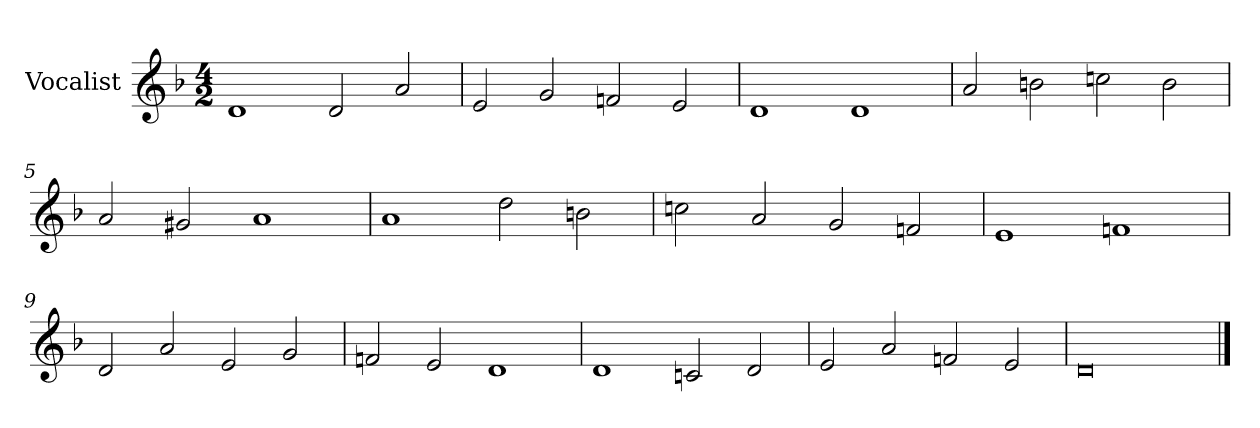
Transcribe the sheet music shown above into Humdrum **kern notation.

**kern
*part1
*staff1
*I"Vocalist
*k[b-]
*d:
*M4/2
=1
1d
2d
2a
=2
2e
2g
2fn
2e
=3
1d
1d
=4
2a
2bn
2ccn
2b
=5
2a
2g#X
1a
=6
1a
2dd
2bn
=7
2ccn
2a
2g
2fn
=8
1e
1fn
=9
2d
2a
2e
2g
=10
2fn
2e
1d
=11
1d
2cn
2d
=12
2e
2a
2fn
2e
=13
0d
==
*-
